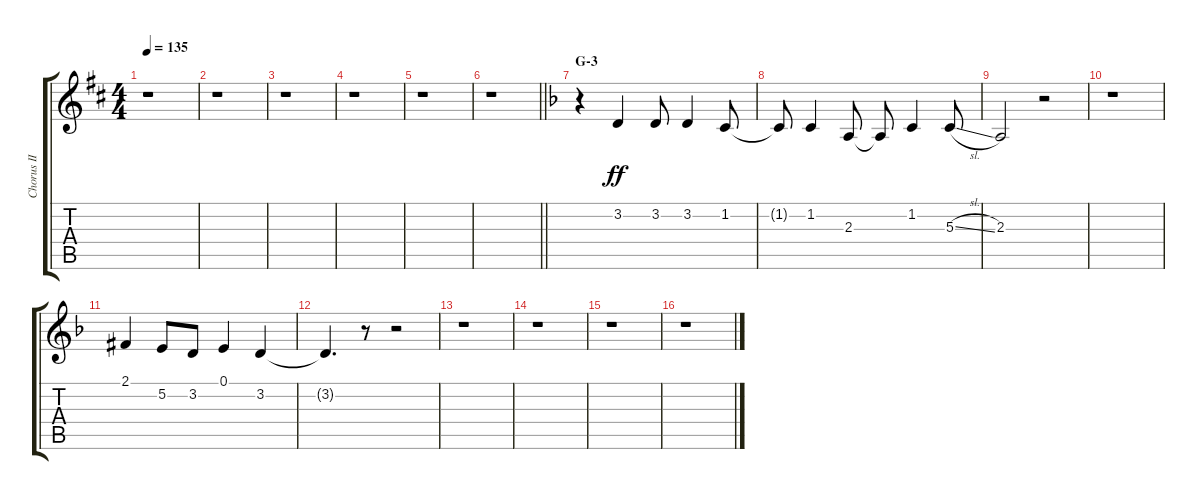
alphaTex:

\track ("Chorus II" "Chorus II") {instrument voiceoohs}
\staff {score tabs}
\tuning (E4 B3 G3 D3 A2 E2) {hide}
\ts (4 4)
\tempo 135
\clef g2
\ks d
r.1{dy ff} |
r.1 |
r.1 |
r.1 |
r.1 |
\barLineRight lightlight
r.1 |
\section ("" "G-3")
\ks f
r.4 3.2.4 3.2.8 3.2.4 1.2.8 |
1.2{t}.8 1.2.4 2.3.8 2.3{t}.8 1.2.4 5.3{sl}.8 |
2.3.2 r.2 |
r.1 |
2.1{acc #}.4 5.2.8 3.2.8 0.1.4 3.2.4 |
3.2{t}.4{d} r.8 r.2 |
r.1 |
r.1 |
r.1 |
r.1
